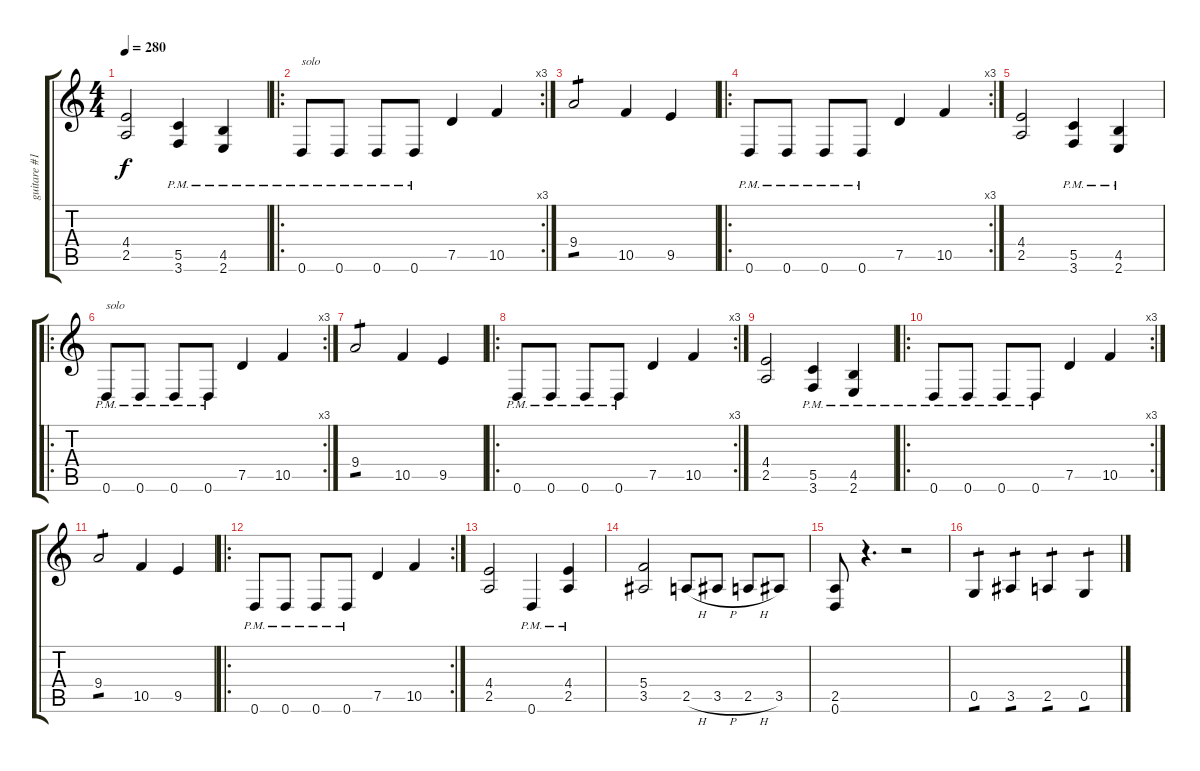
\track ("guitare #1" "guitare #1") {instrument distortionguitar}
\staff {score tabs}
\tuning (D4 A3 F3 C3 G2 D2) {hide}
\ts (4 4)
\tempo 280
\clef g2
\ks c
(4.4 2.5).2{dy f} (5.5{pm} 3.6).4 (4.5{pm} 2.6).4 |
\ro
\rc 3
0.6{pm}.8{txt "solo"} 0.6{pm}.8 0.6{pm}.8 0.6{pm}.8 7.5.4 10.5.4 |
9.4.2{tp 1} 10.5.4 9.5.4 |
\ro
\rc 3
0.6{pm}.8 0.6{pm}.8 0.6{pm}.8 0.6{pm}.8 7.5.4 10.5.4 |
(4.4 2.5).2 (5.5{pm} 3.6).4 (4.5{pm} 2.6).4 |
\ro
\rc 3
0.6{pm}.8{txt "solo"} 0.6{pm}.8 0.6{pm}.8 0.6{pm}.8 7.5.4 10.5.4 |
9.4.2{tp 1} 10.5.4 9.5.4 |
\ro
\rc 3
0.6{pm}.8 0.6{pm}.8 0.6{pm}.8 0.6{pm}.8 7.5.4 10.5.4 |
(4.4 2.5).2 (5.5{pm} 3.6).4 (4.5{pm} 2.6).4 |
\ro
\rc 3
0.6{pm}.8 0.6{pm}.8 0.6{pm}.8 0.6{pm}.8 7.5.4 10.5.4 |
9.4.2{tp 1} 10.5.4 9.5.4 |
\ro
\rc 2
0.6{pm}.8 0.6{pm}.8 0.6{pm}.8 0.6{pm}.8 7.5.4 10.5.4 |
(4.4 2.5).2 0.6{pm}.4 (4.4{pm} 2.5{pm}).4 |
(5.4 3.5).2 2.5{h}.8 3.5{h}.8 2.5{h}.8 3.5.8 |
(2.5 0.6).8 r.4{d} r.2 |
0.5.4{tp 1} 3.5.4{tp 1} 2.5.4{tp 1} 0.5.4{tp 1}
